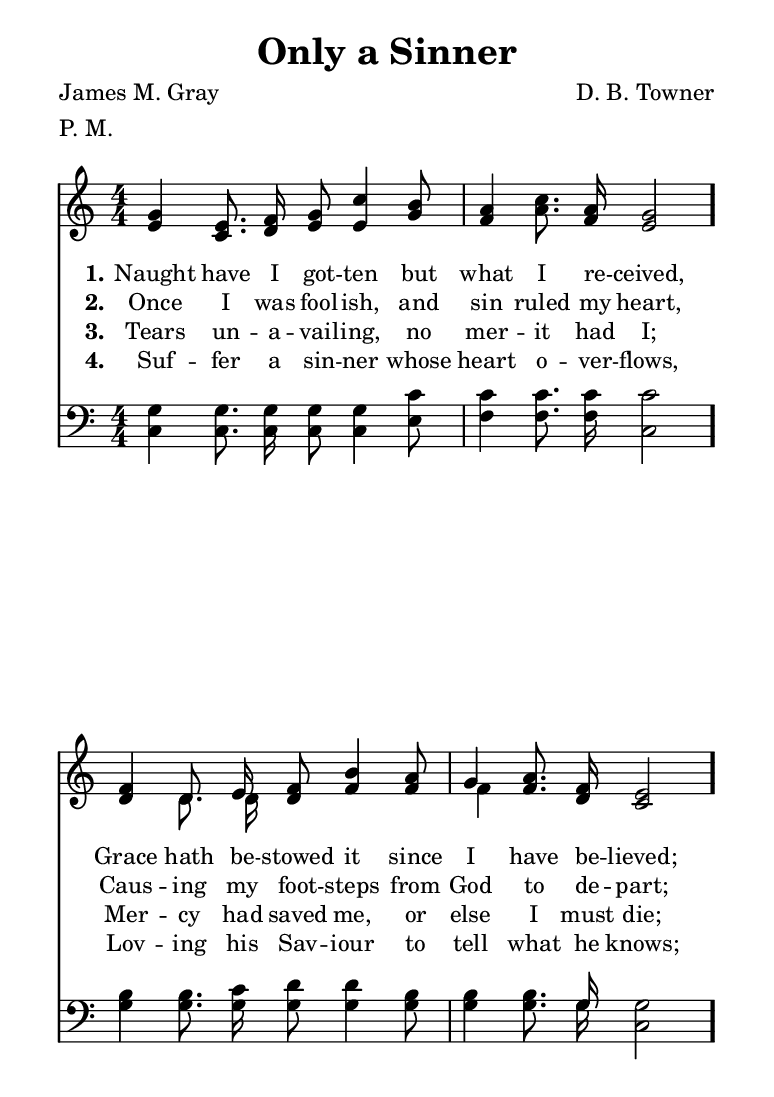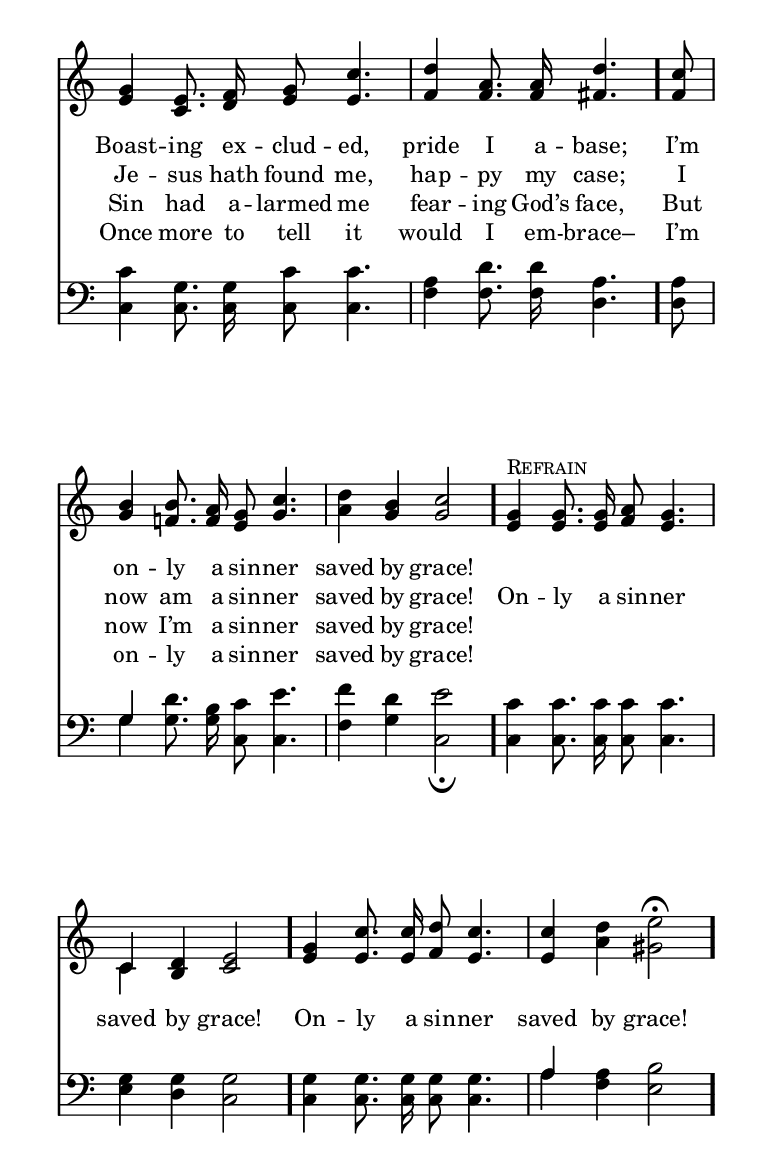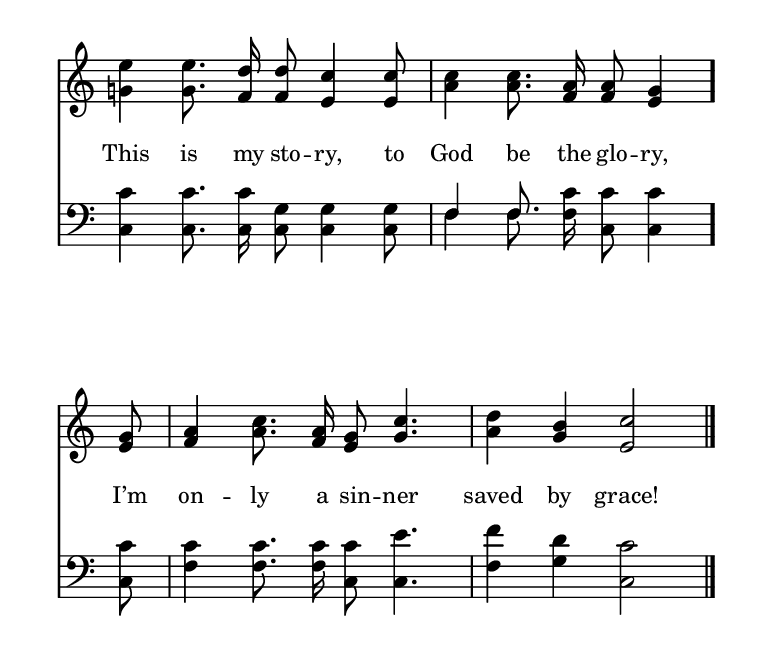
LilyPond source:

\include "common/global.ily"
\paper {
  \include "common/paper.ily"
}

\header{
  %gospel
  hymnnumber = "112"
  title = "Only a Sinner"
  tunename = ""
  meter = "P. M."
  poet = "James M. Gray"
  composer = "D. B. Towner" % Daniel B. Towner
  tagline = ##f
}

% for fermata in MIDI
ta = { \tempo 4=80 }
tb = { \tempo 4=40 }

patternAA = { c4 c8. c16 c8 c4 c8 | c4 c8. c16 c2 }
patternAB = { c4 c8. c16 c8 c4 c8 | c4 c8. c16 c8 c4 }

patternBA = { c4 c8. c16 c8 c4. | c4 c8. c16 c4. }

patternCA = { c8 | c4 c8. c16 c8 c4. | c4 c4 c2 }

patternDA = { c4 c8. c16 c8 c4. | c4 c4 c2 }

global = {
  \include "common/overrides.ily"
  \override Staff.TimeSignature.style = #'numbered
  \time 4/4
  \override Score.MetronomeMark.transparent = ##t % hide all fermata changes too
  \ta
  \key c \major
  \autoBeamOff
}

notesSoprano = {
\global
\relative c'' {

  \changePitch \patternAA { g e f g c b | a c a g }
  \changePitch \patternAA { f d e f b a | g a f e }
  \changePitch \patternBA { g e f g c | d a a d }
  \changePitch \patternCA { c | b b a g c | d b c }

  << s^\markup { \small \caps "Refrain" }
  \changePitch \patternDA { g g g a g | c, d e } >>
  \changePitch \patternDA { g c c d c | c d \tb e \fermata \ta }
  \changePitch \patternAB { e e d d c c | c c a a g }
  \changePitch \patternCA { g | a c a g c | d b c }

  \bar "|."

}
}

notesAlto = {
\global
\relative e' {

  \changePitch \patternAA { e c d e e g | f a f e }
  \changePitch \patternAA { d d d d f f | f f d c }
  \changePitch \patternBA { e c d e e | f f f fis }
  \changePitch \patternCA { fis | g f! f e g | a g g }

  \changePitch \patternDA { e e e f e | c b c }
  \changePitch \patternDA { e e e f e | e a gis }
  \changePitch \patternAB { g! g f f e e | a a f f e }
  \changePitch \patternCA { e | f a f e g | a g e }

}
}

notesTenor = {
\global
\relative a {

  \changePitch \patternAA { g g g g g c | c c c c }
  \changePitch \patternAA { b b c d d b | b b g g }
  \changePitch \patternBA { c g g c c | a d d a }
  \changePitch \patternCA { a | g d' b c e | f d e }

  \changePitch \patternDA { c c c c c | g g g }
  \changePitch \patternDA { g g g g g | a a b }
  \changePitch \patternAB { c c c g g g | f f c' c c }
  \changePitch \patternCA { c | c c c c e | f d c }

}
}

notesBass = {
\global
\relative f {

  \changePitch \patternAA { c c c c c e | f f f c }
  \changePitch \patternAA { g' g g g g g | g g g c, }
  \changePitch \patternBA { c c c c c | f f f d }
  \changePitch \patternCA { d | g g g c, c | f g c,_\fermata }

  \changePitch \patternDA { c c c c c | e d c }
  \changePitch \patternDA { c c c c c | a' f e }
  \changePitch \patternAB { c c c c c c | f f f c c }
  \changePitch \patternCA { c | f f f c c | f g c, }

}
}

Refrain = \lyricmode {

On -- ly a sin -- ner saved by grace! \bar "."
On -- ly a sin -- ner saved by grace! \bar "."
This is my sto -- ry, to God be the glo -- ry, \bar "."
I’m on -- ly a sin -- ner saved by grace! \bar "."

}

wordsA = \lyricmode {
\set stanza = "1."

Naught have I got -- ten but what I re -- ceived, \bar "."
Grace hath be -- stowed it since I have be -- lieved; \bar "."
Boast -- ing ex -- clud -- ed, pride I a -- base; \bar "."
I’m on -- ly a sin -- ner saved by grace! \bar "."

}

wordsB = \lyricmode {
\set stanza = "2."

Once I was fool -- ish, and sin ruled my heart,
Caus -- ing my foot -- steps from God to de -- part;
Je -- sus hath found me, hap -- py my case;
I now am a sin -- ner saved by grace!

\Refrain

}

wordsC = \lyricmode {
\set stanza = "3."

Tears un -- a -- vail -- ing, no mer -- it had I;
Mer -- cy had saved me, or else I must die;
Sin had a -- larmed me fear -- ing God’s face,
But now I’m a sin -- ner saved by grace!

}

wordsD = \lyricmode {
\set stanza = "4."

Suf -- fer a sin -- ner whose heart o -- ver -- flows,
Lov -- ing his Sav -- iour to tell what he knows;
Once more to tell it would I em -- brace–
I’m on -- ly a sin -- ner saved by grace!

}

\score {
  \context ChoirStaff <<
    \context Staff = upper <<
      \set Staff.autoBeaming = ##f
      \set ChoirStaff.systemStartDelimiter = #'SystemStartBar
      \set ChoirStaff.printPartCombineTexts = ##f
      \partcombine #'(2 . 9) \notesSoprano \notesAlto
      \context NullVoice = sopranos { \voiceOne << \notesSoprano >> }
      \context Lyrics = one   \lyricsto sopranos \wordsA
      \context Lyrics = two   \lyricsto sopranos \wordsB
      \context Lyrics = three \lyricsto sopranos \wordsC
      \context Lyrics = four  \lyricsto sopranos \wordsD
    >>
    \context Staff = men <<
      \set Staff.autoBeaming = ##f
      \clef bass
      \set ChoirStaff.printPartCombineTexts = ##f
      \partcombine #'(2 . 9) \notesTenor \notesBass
    >>
  >>
  \layout {
    \context { \Voice \remove "Forbid_line_break_engraver" }
    \include "common/layout.ily"
  }
  \midi{
    \include "common/midi.ily"
  }
}

\version "2.19.49"  % necessary for upgrading to future LilyPond versions.

% vi:set et ts=2 sw=2 ai nocindent syntax=lilypond:
